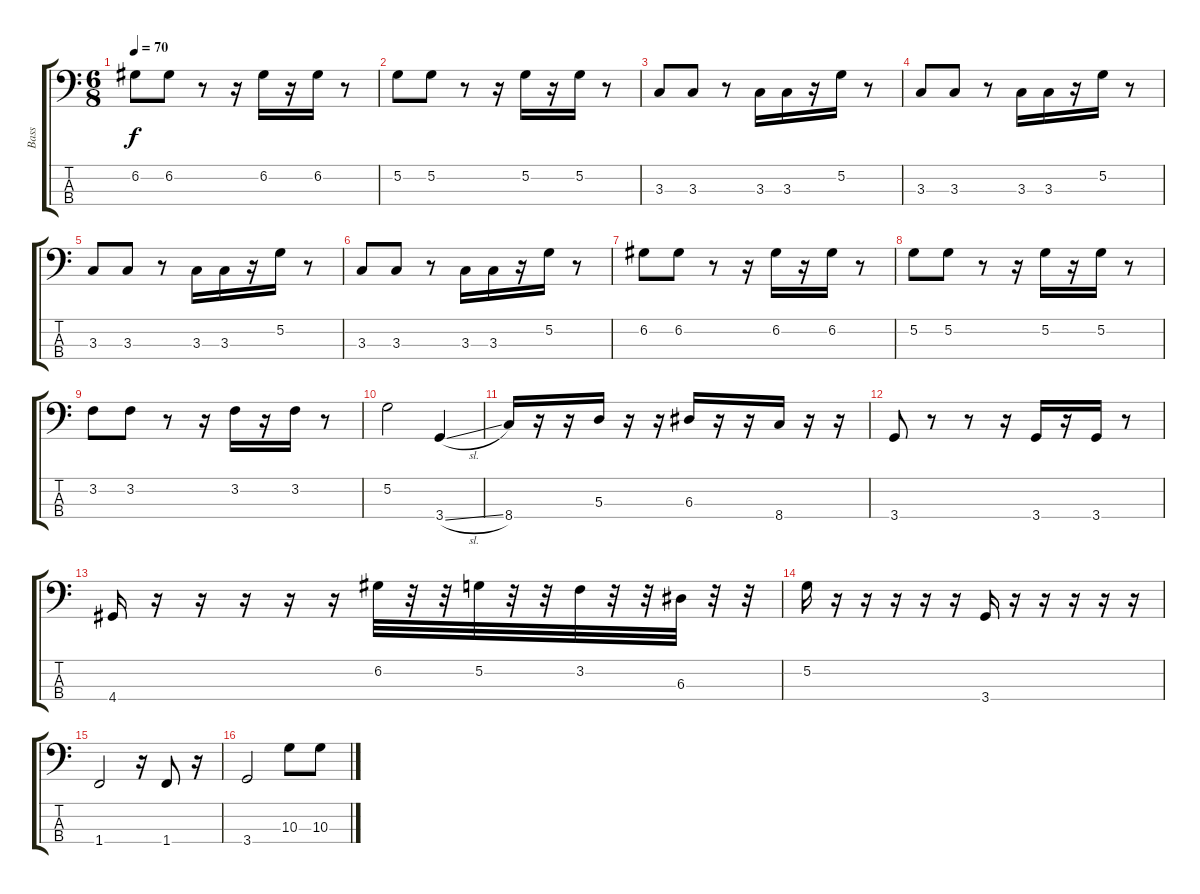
\track ("Bass" "Bass") {instrument acousticguitarnylon}
\staff {score tabs}
\tuning (G2 D2 A1 E1) {hide}
\ts (6 8)
\tempo 70
\clef f4
\ks c
6.2.8{dy f} 6.2.8 r.8 r.16 6.2.16 r.16 6.2.16 r.8 |
5.2.8 5.2.8 r.8 r.16 5.2.16 r.16 5.2.16 r.8 |
3.3.8 3.3.8 r.8 3.3.16 3.3.16 r.16 5.2.16 r.8 |
3.3.8 3.3.8 r.8 3.3.16 3.3.16 r.16 5.2.16 r.8 |
3.3.8 3.3.8 r.8 3.3.16 3.3.16 r.16 5.2.16 r.8 |
3.3.8 3.3.8 r.8 3.3.16 3.3.16 r.16 5.2.16 r.8 |
6.2.8 6.2.8 r.8 r.16 6.2.16 r.16 6.2.16 r.8 |
5.2.8 5.2.8 r.8 r.16 5.2.16 r.16 5.2.16 r.8 |
3.2.8 3.2.8 r.8 r.16 3.2.16 r.16 3.2.16 r.8 |
5.2.2 3.4{sl}.4 |
8.4.16 r.16 r.16 5.3.16 r.16 r.16 6.3.16 r.16 r.16 8.4.16 r.16 r.16 |
3.4.8 r.8 r.8 r.16 3.4.16 r.16 3.4.16 r.8 |
4.4.16 r.16 r.16 r.16 r.16 r.16 6.2.32 r.32 r.32 5.2.32 r.32 r.32 3.2.32 r.32 r.32 6.3.32 r.32 r.32 |
5.2.16 r.16 r.16 r.16 r.16 r.16 3.4.16 r.16 r.16 r.16 r.16 r.16 |
1.4.2 r.16 1.4.8 r.16 |
3.4.2 10.3.8 10.3.8
